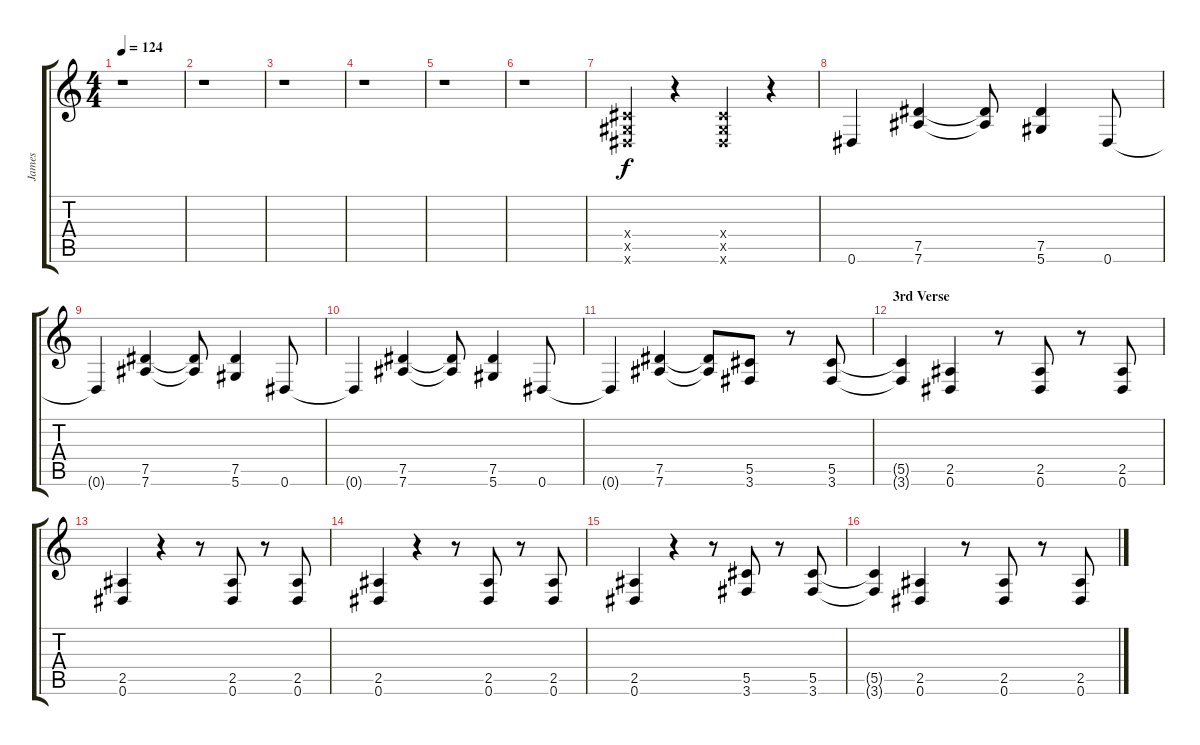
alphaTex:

\track ("James" "James") {instrument distortionguitar}
\staff {score tabs}
\tuning (Eb4 Bb3 Gb3 Db3 Ab2 Eb2) {hide}
\ts (4 4)
\tempo 124
\clef g2
\ks c
r.1{dy f} |
r.1 |
r.1 |
r.1 |
r.1 |
r.1 |
(0.4{x} 0.5{x} 0.6{x}).4 r.4 (0.4{x} 0.5{x} 0.6{x}).4 r.4 |
0.6.4 (7.5 7.6).4 (7.5{t} 7.6{t}).8 (7.5 5.6).4 0.6.8 |
0.6{t}.4 (7.5 7.6).4 (7.5{t} 7.6{t}).8 (7.5 5.6).4 0.6.8 |
0.6{t}.4 (7.5 7.6).4 (7.5{t} 7.6{t}).8 (7.5 5.6).4 0.6.8 |
0.6{t}.4 (7.5 7.6).4 (7.5{t} 7.6{t}).8 (5.5 3.6).8 r.8 (5.5 3.6).8 |
\section ("" "3rd Verse")
(5.5{t} 3.6{t}).4 (2.5 0.6).4 r.8 (2.5 0.6).8 r.8 (2.5 0.6).8 |
(2.5 0.6).4 r.4 r.8 (2.5 0.6).8 r.8 (2.5 0.6).8 |
(2.5 0.6).4 r.4 r.8 (2.5 0.6).8 r.8 (2.5 0.6).8 |
(2.5 0.6).4 r.4 r.8 (5.5 3.6).8 r.8 (5.5 3.6).8 |
(5.5{t} 3.6{t}).4 (2.5 0.6).4 r.8 (2.5 0.6).8 r.8 (2.5 0.6).8
